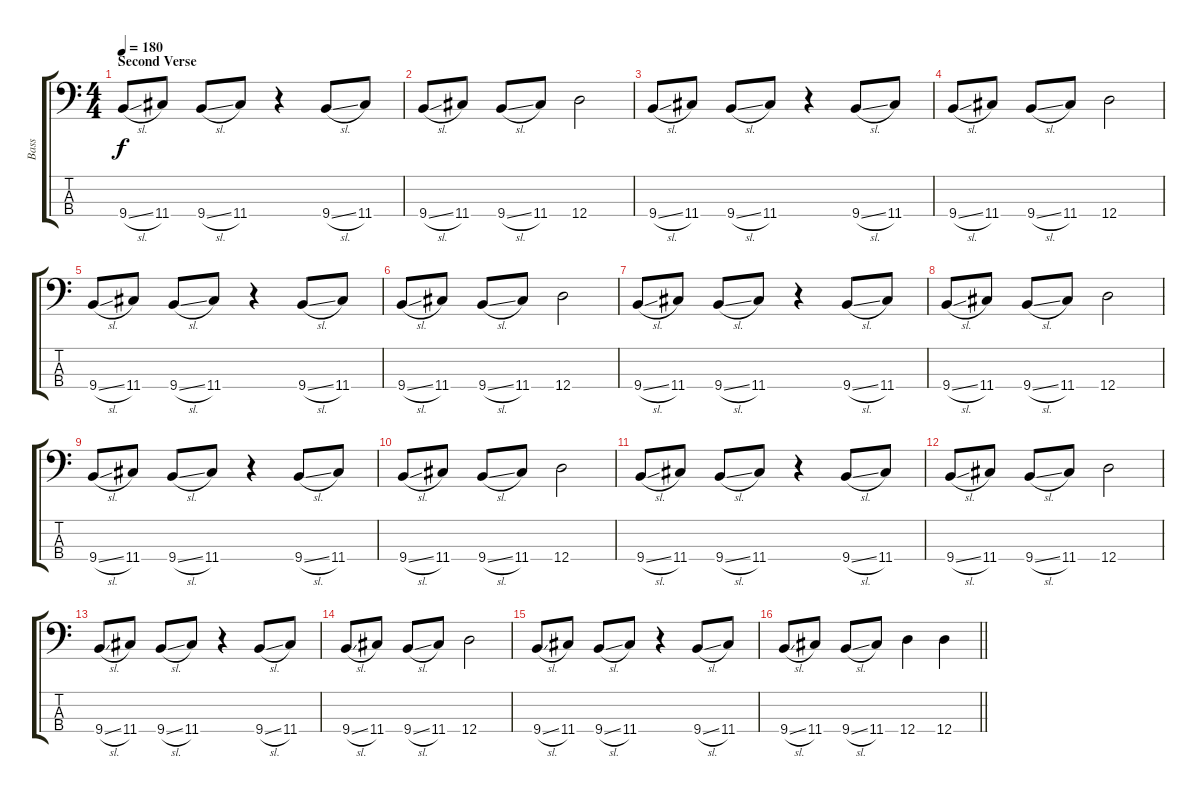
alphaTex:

\track ("Bass" "Bass") {instrument electricbasspick}
\staff {score tabs}
\tuning (G2 D2 A1 D1) {hide}
\ts (4 4)
\section ("" "Second Verse")
\tempo 180
\clef f4
\ks c
9.4{sl}.8{dy f} 11.4.8 9.4{sl}.8 11.4.8 r.4 9.4{sl}.8 11.4.8 |
9.4{sl}.8 11.4.8 9.4{sl}.8 11.4.8 12.4.2 |
9.4{sl}.8 11.4.8 9.4{sl}.8 11.4.8 r.4 9.4{sl}.8 11.4.8 |
9.4{sl}.8 11.4.8 9.4{sl}.8 11.4.8 12.4.2 |
9.4{sl}.8 11.4.8 9.4{sl}.8 11.4.8 r.4 9.4{sl}.8 11.4.8 |
9.4{sl}.8 11.4.8 9.4{sl}.8 11.4.8 12.4.2 |
9.4{sl}.8 11.4.8 9.4{sl}.8 11.4.8 r.4 9.4{sl}.8 11.4.8 |
9.4{sl}.8 11.4.8 9.4{sl}.8 11.4.8 12.4.2 |
9.4{sl}.8 11.4.8 9.4{sl}.8 11.4.8 r.4 9.4{sl}.8 11.4.8 |
9.4{sl}.8 11.4.8 9.4{sl}.8 11.4.8 12.4.2 |
9.4{sl}.8 11.4.8 9.4{sl}.8 11.4.8 r.4 9.4{sl}.8 11.4.8 |
9.4{sl}.8 11.4.8 9.4{sl}.8 11.4.8 12.4.2 |
9.4{sl}.8 11.4.8 9.4{sl}.8 11.4.8 r.4 9.4{sl}.8 11.4.8 |
9.4{sl}.8 11.4.8 9.4{sl}.8 11.4.8 12.4.2 |
9.4{sl}.8 11.4.8 9.4{sl}.8 11.4.8 r.4 9.4{sl}.8 11.4.8 |
\barLineRight lightlight
9.4{sl}.8 11.4.8 9.4{sl}.8 11.4.8 12.4.4 12.4.4
